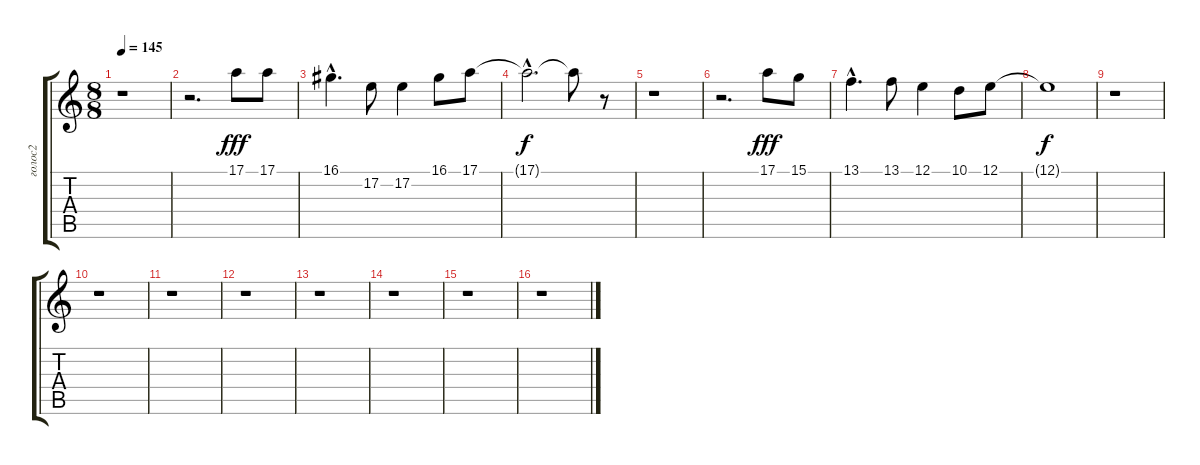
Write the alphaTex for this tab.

\track ("голос2" "голос2") {instrument flute}
\staff {score tabs}
\tuning (E4 B3 G3 D3 A2 E2) {hide}
\ts (8 8)
\tempo 145
\clef g2
\ks c
r.1{dy fff} |
r.2{d} 17.1.8 17.1.8 |
16.1{hac}.4{d} 17.2.8 17.2.4 16.1.8 17.1.8 |
17.1{hac t}.2{d dy f} 17.1{t}.8 r.8 |
r.1 |
r.2{d} 17.1.8{dy fff} 15.1.8 |
13.1{hac}.4{d} 13.1.8 12.1.4 10.1.8 12.1.8 |
12.1{t}.1{dy f} |
r.1 |
r.1 |
r.1 |
r.1 |
r.1 |
r.1 |
r.1 |
r.1
